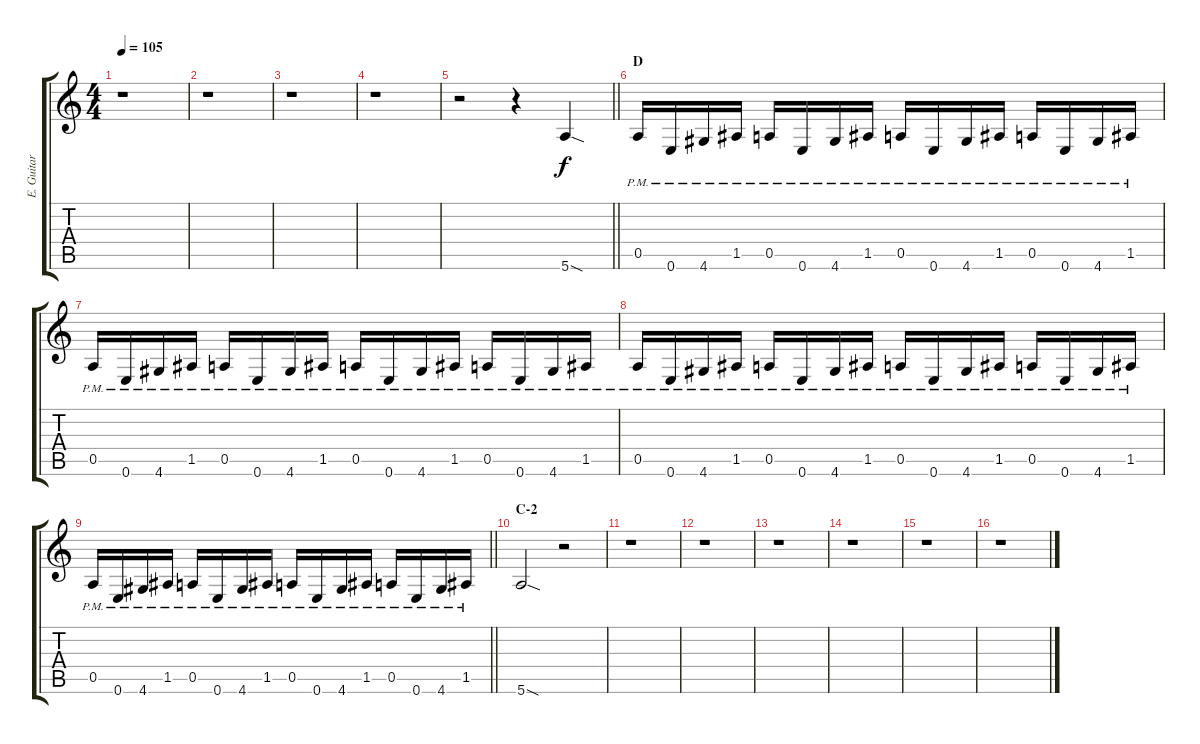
\track ("E. Guitar I" "E. Guitar ") {instrument overdrivenguitar}
\staff {score tabs}
\tuning (E4 B3 G3 D3 A2 E2) {hide}
\ts (4 4)
\tempo 105
\clef g2
\ks c
r.1{dy f} |
r.1 |
r.1 |
r.1 |
\barLineRight lightlight
r.2 r.4 5.6{sod}.4 |
\section ("" "D")
0.5{pm}.16 0.6{pm}.16 4.6{pm}.16 1.5{pm}.16 0.5{pm}.16 0.6{pm}.16 4.6{pm}.16 1.5{pm}.16 0.5{pm}.16 0.6{pm}.16 4.6{pm}.16 1.5{pm}.16 0.5{pm}.16 0.6{pm}.16 4.6{pm}.16 1.5{pm}.16 |
0.5{pm}.16 0.6{pm}.16 4.6{pm}.16 1.5{pm}.16 0.5{pm}.16 0.6{pm}.16 4.6{pm}.16 1.5{pm}.16 0.5{pm}.16 0.6{pm}.16 4.6{pm}.16 1.5{pm}.16 0.5{pm}.16 0.6{pm}.16 4.6{pm}.16 1.5{pm}.16 |
0.5{pm}.16 0.6{pm}.16 4.6{pm}.16 1.5{pm}.16 0.5{pm}.16 0.6{pm}.16 4.6{pm}.16 1.5{pm}.16 0.5{pm}.16 0.6{pm}.16 4.6{pm}.16 1.5{pm}.16 0.5{pm}.16 0.6{pm}.16 4.6{pm}.16 1.5{pm}.16 |
\barLineRight lightlight
0.5{pm}.16 0.6{pm}.16 4.6{pm}.16 1.5{pm}.16 0.5{pm}.16 0.6{pm}.16 4.6{pm}.16 1.5{pm}.16 0.5{pm}.16 0.6{pm}.16 4.6{pm}.16 1.5{pm}.16 0.5{pm}.16 0.6{pm}.16 4.6{pm}.16 1.5{pm}.16 |
\section ("" "C-2")
5.6{sod}.2 r.2 |
r.1 |
r.1 |
r.1 |
r.1 |
r.1 |
r.1
